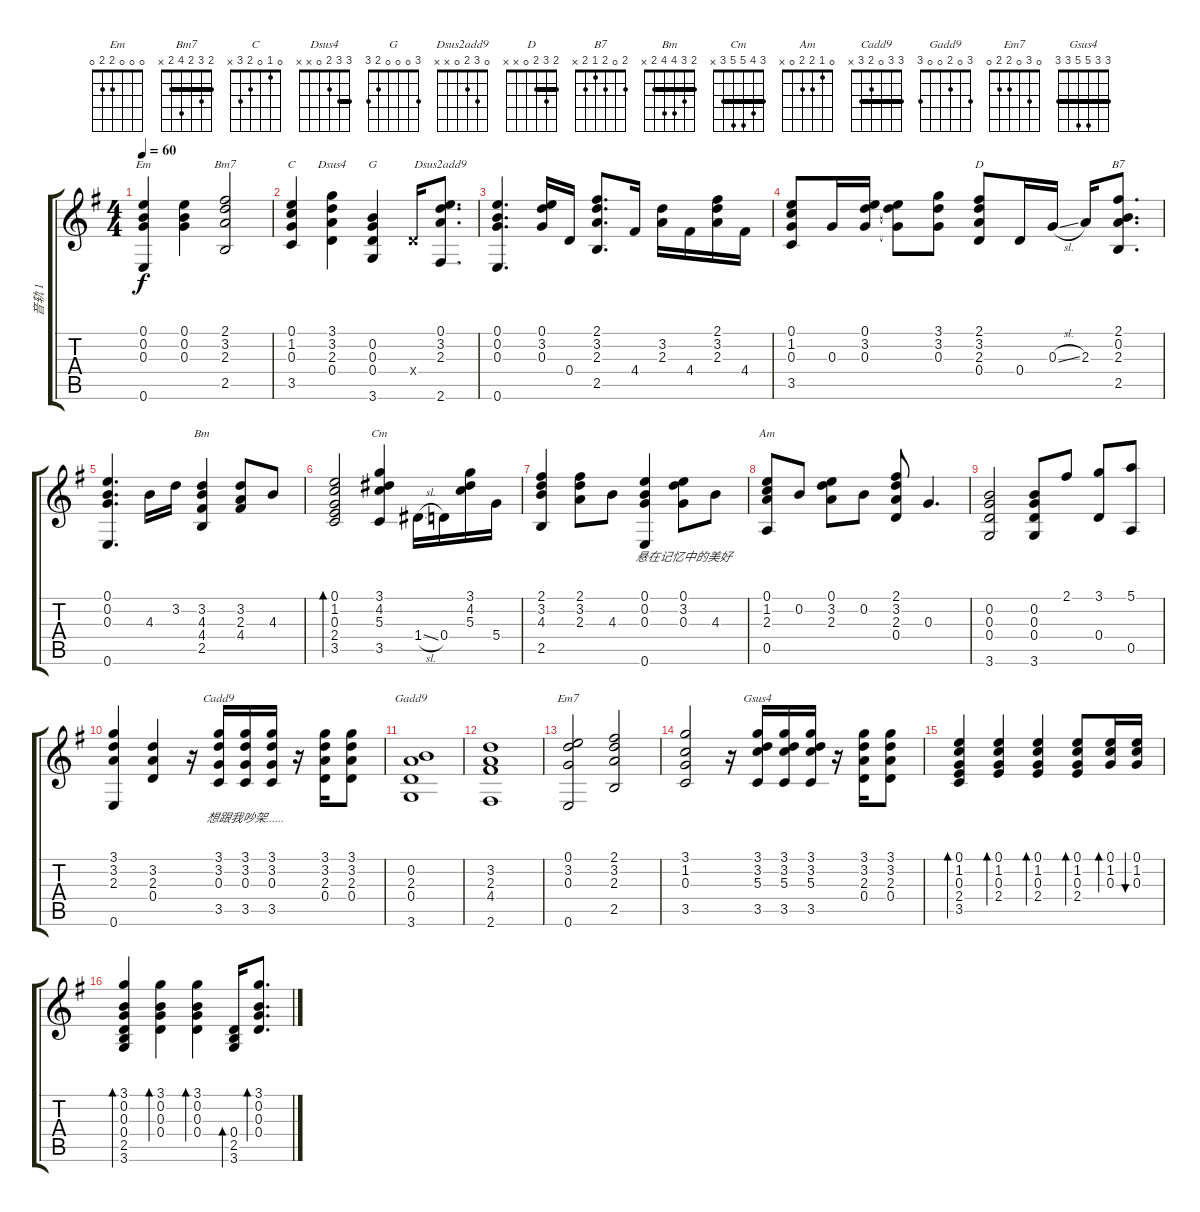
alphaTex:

\track ("音轨 1" "音轨 1") {instrument acousticguitarnylon}
\staff {score tabs}
\tuning (E4 B3 G3 D3 A2 E2) {hide}
\chord ("Em" 0 0 0 2 2 0)
\chord ("Bm7" 2 3 2 4 2 x) {barre 2}
\chord ("C" 0 1 0 2 3 x)
\chord ("Dsus4" 3 3 2 0 x x) {barre 3}
\chord ("G" 3 0 0 0 2 3)
\chord ("Dsus2add9" 0 3 2 0 x x)
\chord ("D" 2 3 2 0 x x) {barre 2}
\chord ("B7" 2 0 2 1 2 x)
\chord ("Bm" 2 3 4 4 2 x) {barre 2}
\chord ("Cm" 3 4 5 5 3 x) {barre 3}
\chord ("Am" 0 1 2 2 0 x)
\chord ("Cadd9" 3 3 0 2 3 x) {barre 3}
\chord ("Gadd9" 3 0 2 0 0 3)
\chord ("Em7" 0 3 0 2 2 0)
\chord ("Gsus4" 3 3 5 5 3 3) {barre 3}
\ts (4 4)
\tempo 60
\clef g2
\ks g
(0.1 0.2 0.3 0.6).4{ch "Em" lyrics (0 "") lyrics (1 "") lyrics (2 "") lyrics (3 "") lyrics (4 "") dy f} (0.1 0.2 0.3).4{lyrics (0 "") lyrics (1 "") lyrics (2 "") lyrics (3 "") lyrics (4 "")} (2.1 3.2 2.3 2.5).2{ch "Bm7" lyrics (0 "") lyrics (1 "") lyrics (2 "") lyrics (3 "") lyrics (4 "")} |
(0.1 1.2 0.3 3.5).4{ch "C" lyrics (0 "") lyrics (1 "") lyrics (2 "") lyrics (3 "") lyrics (4 "")} (3.1 3.2 2.3 0.4).4{ch "Dsus4" lyrics (0 "") lyrics (1 "") lyrics (2 "") lyrics (3 "") lyrics (4 "")} (0.2 0.3 0.4 3.6).4{ch "G" lyrics (0 "") lyrics (1 "") lyrics (2 "") lyrics (3 "") lyrics (4 "")} 0.4{x}.16{lyrics (0 "") lyrics (1 "") lyrics (2 "") lyrics (3 "") lyrics (4 "")} (0.1 3.2 2.3 2.6).8{d ch "Dsus2add9" lyrics (0 "") lyrics (1 "") lyrics (2 "") lyrics (3 "") lyrics (4 "")} |
(0.1 0.2 0.3 0.6).4{d lyrics (0 "") lyrics (1 "") lyrics (2 "") lyrics (3 "") lyrics (4 "")} (0.1 3.2 0.3).16{lyrics (0 "") lyrics (1 "") lyrics (2 "") lyrics (3 "") lyrics (4 "")} 0.4.16{lyrics (0 "") lyrics (1 "") lyrics (2 "") lyrics (3 "") lyrics (4 "")} (2.1 3.2 2.3 2.5).8{d lyrics (0 "") lyrics (1 "") lyrics (2 "") lyrics (3 "") lyrics (4 "")} 4.4.16{lyrics (0 "") lyrics (1 "") lyrics (2 "") lyrics (3 "") lyrics (4 "")} (3.2 2.3).16{lyrics (0 "") lyrics (1 "") lyrics (2 "") lyrics (3 "") lyrics (4 "")} 4.4.16{lyrics (0 "") lyrics (1 "") lyrics (2 "") lyrics (3 "") lyrics (4 "")} (2.1 3.2 2.3).16{lyrics (0 "") lyrics (1 "") lyrics (2 "") lyrics (3 "") lyrics (4 "")} 4.4.16{lyrics (0 "") lyrics (1 "") lyrics (2 "") lyrics (3 "") lyrics (4 "")} |
(0.1 1.2 0.3 3.5).8{lyrics (0 "") lyrics (1 "") lyrics (2 "") lyrics (3 "") lyrics (4 "")} 0.3.16{lyrics (0 "") lyrics (1 "") lyrics (2 "") lyrics (3 "") lyrics (4 "")} (0.1 3.2 0.3).16{lyrics (0 "") lyrics (1 "") lyrics (2 "") lyrics (3 "") lyrics (4 "")} (0.1{t} 3.2{t} 0.3{t}).8{lyrics (0 "") lyrics (1 "") lyrics (2 "") lyrics (3 "") lyrics (4 "")} (3.1 3.2 0.3).8{lyrics (0 "") lyrics (1 "") lyrics (2 "") lyrics (3 "") lyrics (4 "")} (2.1 3.2 2.3 0.4).8{ch "D" lyrics (0 "") lyrics (1 "") lyrics (2 "") lyrics (3 "") lyrics (4 "")} 0.4.16{lyrics (0 "") lyrics (1 "") lyrics (2 "") lyrics (3 "") lyrics (4 "")} 0.3{sl}.16{lyrics (0 "") lyrics (1 "") lyrics (2 "") lyrics (3 "") lyrics (4 "")} 2.3.16{lyrics (0 "") lyrics (1 "") lyrics (2 "") lyrics (3 "") lyrics (4 "")} (2.1 0.2 2.3 2.5).8{d ch "B7" lyrics (0 "") lyrics (1 "") lyrics (2 "") lyrics (3 "") lyrics (4 "")} |
(0.1 0.2 0.3 0.6).4{d lyrics (0 "") lyrics (1 "") lyrics (2 "") lyrics (3 "") lyrics (4 "")} 4.3.16{lyrics (0 "") lyrics (1 "") lyrics (2 "") lyrics (3 "") lyrics (4 "")} 3.2.16{lyrics (0 "") lyrics (1 "") lyrics (2 "") lyrics (3 "") lyrics (4 "")} (3.2 4.3 4.4 2.5).4{ch "Bm" lyrics (0 "") lyrics (1 "") lyrics (2 "") lyrics (3 "") lyrics (4 "")} (3.2 2.3 4.4).8{lyrics (0 "") lyrics (1 "") lyrics (2 "") lyrics (3 "") lyrics (4 "")} 4.3.8{lyrics (0 "") lyrics (1 "") lyrics (2 "") lyrics (3 "") lyrics (4 "")} |
(0.1 1.2 0.3 2.4 3.5).2{bd 120 lyrics (0 "") lyrics (1 "") lyrics (2 "") lyrics (3 "") lyrics (4 "")} (3.1 4.2 5.3 3.5).4{ch "Cm" lyrics (0 "") lyrics (1 "") lyrics (2 "") lyrics (3 "") lyrics (4 "")} 1.4{sl}.16{lyrics (0 "") lyrics (1 "") lyrics (2 "") lyrics (3 "") lyrics (4 "")} 0.4.16{lyrics (0 "") lyrics (1 "") lyrics (2 "") lyrics (3 "") lyrics (4 "")} (3.1 4.2 5.3).16{lyrics (0 "") lyrics (1 "") lyrics (2 "") lyrics (3 "") lyrics (4 "")} 5.4.16{lyrics (0 "") lyrics (1 "") lyrics (2 "") lyrics (3 "") lyrics (4 "")} |
(2.1 3.2 4.3 2.5).4{lyrics (0 "") lyrics (1 "") lyrics (2 "") lyrics (3 "") lyrics (4 "")} (2.1 3.2 2.3).8{lyrics (0 "") lyrics (1 "") lyrics (2 "") lyrics (3 "") lyrics (4 "")} 4.3.8{lyrics (0 "") lyrics (1 "") lyrics (2 "") lyrics (3 "") lyrics (4 "")} (0.1 0.2 0.3 0.6).4{lyrics (0 "") lyrics (1 "") lyrics (2 "") lyrics (3 "") lyrics (4 "")} (0.1 3.2 0.3).8{lyrics (0 "悬在记忆中的美好") lyrics (1 "") lyrics (2 "") lyrics (3 "") lyrics (4 "")} 4.3.8{lyrics (0 "") lyrics (1 "") lyrics (2 "") lyrics (3 "") lyrics (4 "")} |
(0.1 1.2 2.3 0.5).8{ch "Am" lyrics (0 "") lyrics (1 "") lyrics (2 "") lyrics (3 "") lyrics (4 "")} 0.2.8{lyrics (0 "") lyrics (1 "") lyrics (2 "") lyrics (3 "") lyrics (4 "")} (0.1 3.2 2.3).8{lyrics (0 "") lyrics (1 "") lyrics (2 "") lyrics (3 "") lyrics (4 "")} 0.2.8{lyrics (0 "") lyrics (1 "") lyrics (2 "") lyrics (3 "") lyrics (4 "")} (2.1 3.2 2.3 0.4).8{lyrics (0 "") lyrics (1 "") lyrics (2 "") lyrics (3 "") lyrics (4 "")} 0.3.4{d lyrics (0 "") lyrics (1 "") lyrics (2 "") lyrics (3 "") lyrics (4 "")} |
(0.2 0.3 0.4 3.6).2{lyrics (0 "") lyrics (1 "") lyrics (2 "") lyrics (3 "") lyrics (4 "")} (0.2 0.3 0.4 3.6).8{lyrics (0 "") lyrics (1 "") lyrics (2 "") lyrics (3 "") lyrics (4 "")} 2.1.8{lyrics (0 "") lyrics (1 "") lyrics (2 "") lyrics (3 "") lyrics (4 "")} (3.1 0.4).8{lyrics (0 "") lyrics (1 "") lyrics (2 "") lyrics (3 "") lyrics (4 "")} (5.1 0.5).8{lyrics (0 "") lyrics (1 "") lyrics (2 "") lyrics (3 "") lyrics (4 "")} |
(3.1 3.2 2.3 0.6).4{lyrics (0 "") lyrics (1 "") lyrics (2 "") lyrics (3 "") lyrics (4 "")} (3.2 2.3 0.4).4{lyrics (0 "") lyrics (1 "") lyrics (2 "") lyrics (3 "") lyrics (4 "")} r.16 (3.1 3.2 0.3 3.5).16{ch "Cadd9" lyrics (0 "") lyrics (1 "") lyrics (2 "") lyrics (3 "") lyrics (4 "")} (3.1 3.2 0.3 3.5).16{lyrics (0 "想跟我吵架......") lyrics (1 "") lyrics (2 "") lyrics (3 "") lyrics (4 "")} (3.1 3.2 0.3 3.5).16{lyrics (0 "") lyrics (1 "") lyrics (2 "") lyrics (3 "") lyrics (4 "")} r.16 (3.1 3.2 2.3 0.4).16{lyrics (0 "") lyrics (1 "") lyrics (2 "") lyrics (3 "") lyrics (4 "")} (3.1 3.2 2.3 0.4).8{lyrics (0 "") lyrics (1 "") lyrics (2 "") lyrics (3 "") lyrics (4 "")} |
(0.2 2.3 0.4 3.6).1{ch "Gadd9" lyrics (0 "") lyrics (1 "") lyrics (2 "") lyrics (3 "") lyrics (4 "") beam Up} |
(3.2 2.3 4.4 2.6).1{lyrics (0 "") lyrics (1 "") lyrics (2 "") lyrics (3 "") lyrics (4 "")} |
(0.1 3.2 0.3 0.6).2{ch "Em7" txt "" lyrics (0 "") lyrics (1 "") lyrics (2 "") lyrics (3 "") lyrics (4 "")} (2.1 3.2 2.3 2.5).2{lyrics (0 "") lyrics (1 "") lyrics (2 "") lyrics (3 "") lyrics (4 "")} |
(3.1 1.2 0.3 3.5).2{lyrics (0 "") lyrics (1 "") lyrics (2 "") lyrics (3 "") lyrics (4 "")} r.16 (3.1 3.2 5.3 3.5).16{ch "Gsus4" lyrics (0 "") lyrics (1 "") lyrics (2 "") lyrics (3 "") lyrics (4 "")} (3.1 3.2 5.3 3.5).16{lyrics (0 "") lyrics (1 "") lyrics (2 "") lyrics (3 "") lyrics (4 "")} (3.1 3.2 5.3 3.5).16{lyrics (0 "") lyrics (1 "") lyrics (2 "") lyrics (3 "") lyrics (4 "")} r.16 (3.1 3.2 2.3 0.4).16{lyrics (0 "") lyrics (1 "") lyrics (2 "") lyrics (3 "") lyrics (4 "")} (3.1 3.2 2.3 0.4).8{lyrics (0 "") lyrics (1 "") lyrics (2 "") lyrics (3 "") lyrics (4 "")} |
(0.1 1.2 0.3 2.4 3.5).4{bd 30 lyrics (0 "") lyrics (1 "") lyrics (2 "") lyrics (3 "") lyrics (4 "")} (0.1 1.2 0.3 2.4).4{bd 30 lyrics (0 "") lyrics (1 "") lyrics (2 "") lyrics (3 "") lyrics (4 "")} (0.1 1.2 0.3 2.4).4{bd 30 lyrics (0 "") lyrics (1 "") lyrics (2 "") lyrics (3 "") lyrics (4 "")} (0.1 1.2 0.3 2.4).8{bd 30 lyrics (0 "") lyrics (1 "") lyrics (2 "") lyrics (3 "") lyrics (4 "")} (0.1 1.2 0.3).16{bd 30 lyrics (0 "") lyrics (1 "") lyrics (2 "") lyrics (3 "") lyrics (4 "")} (0.1 1.2 0.3).16{bu 30 lyrics (0 "") lyrics (1 "") lyrics (2 "") lyrics (3 "") lyrics (4 "")} |
(3.1 0.2 0.3 0.4 2.5 3.6).4{bd 30 lyrics (0 "") lyrics (1 "") lyrics (2 "") lyrics (3 "") lyrics (4 "")} (3.1 0.2 0.3 0.4).4{bd 30 lyrics (0 "") lyrics (1 "") lyrics (2 "") lyrics (3 "") lyrics (4 "")} (3.1 0.2 0.3 0.4).4{bd 30 lyrics (0 "") lyrics (1 "") lyrics (2 "") lyrics (3 "") lyrics (4 "")} (0.4 2.5 3.6).16{bd 30 lyrics (0 "") lyrics (1 "") lyrics (2 "") lyrics (3 "") lyrics (4 "")} (3.1 0.2 0.3 0.4).8{d bd 30 lyrics (0 "") lyrics (1 "") lyrics (2 "") lyrics (3 "") lyrics (4 "")}
